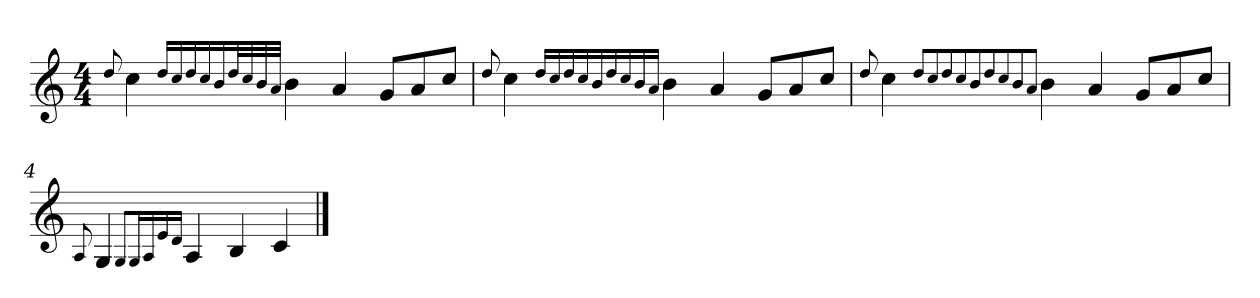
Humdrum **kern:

**kern
*part1
*staff1
*clefG2
*k[]
*C:
*M4/4
=1
8qqdd
4cc
16qqddLL
16qqcc
16qqdd
16qqcc
16qqb
32qqddL
32qqcc
32qqb
32qqaJJJ
4b
4a
8gL
8a
8ccJ
=2
8qqdd
4cc
16qqddLL
16qqcc
16qqdd
16qqcc
16qqb
16qqdd
16qqcc
16qqb
16qqaJJ
4b
4a
8gL
8a
8ccJ
=3
8qqdd
4cc
8qqddL
8qqcc
8qqdd
8qqcc
8qqb
8qqdd
8qqcc
8qqb
8qqaJ
4b
4a
8gL
8a
8ccJ
=4
8qqA
4G
8qqGL
16qqGL
16qqA
16qqe
16qqdJJ
4A
4B
4c
==
*-
